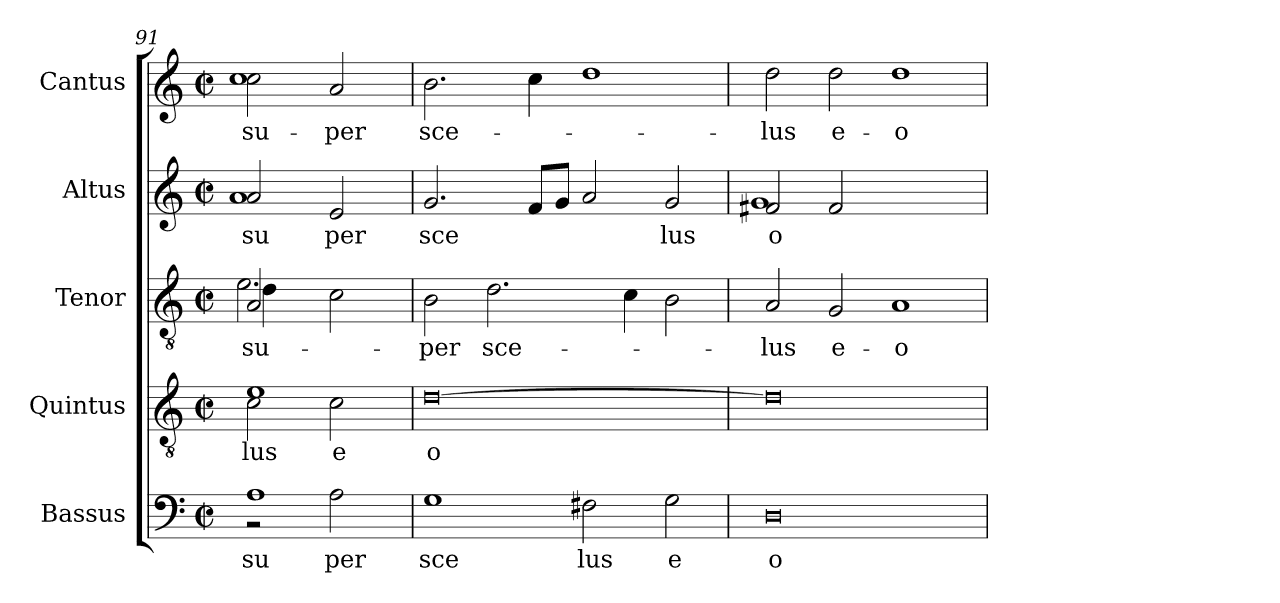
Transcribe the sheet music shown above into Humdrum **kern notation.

**kern	**text	**kern	**text	**kern	**text	**kern	**text	**kern	**text
*part5	*part5	*part4	*part4	*part3	*part3	*part2	*part2	*part1	*part1
*staff5	*staff5	*staff4	*staff4	*staff3	*staff3	*staff2	*staff2	*staff1	*staff1
*I"Bassus	*	*I"Quintus	*	*I"Tenor	*	*I"Altus	*	*I"Cantus	*
*clefF4	*	*clefGv2	*	*clefGv2	*	*clefG2	*	*clefG2	*
*	*	*	*	*k[]	*	*k[]	*	*	*
*	*	*	*	*C:	*	*C:	*	*	*
*M2/2	*	*M2/2	*	*M2/2	*	*M2/2	*	*M2/2	*
*met(c|)	*	*met(c|)	*	*met(c|)	*	*met(c|)	*	*met(c|)	*
=91	=91	=91	=91	=91	=91	=91	=91	=91	=91
!	!LO:LY:b:cj	!	!LO:LY:b:cj	!	!	!	!	!	!
*^	*	*^	*	*	*	*	*	*	*
!	!	!	!	!	!LO:LY:b:cj	!	!LO:LY:b:cj	!	!	!	!
*	*	*	*	*	*	*^	*	*	*	*	*
!	!	!	!	!	!	!	!	!LO:LY:b:cj	!	!LO:LY:b:cj	!	!
*	*	*	*	*	*	*	*^	*	*^	*	*	*
!	!	!	!	!	!	!	!	!	!	!	!	!LO:LY:b:cj	!	!LO:LY:b:cj
*	*	*	*	*	*	*	*	*	*	*	*	*	*^	*
!	!	!	!	!	!	!	!	!	!	!	!	!	!	!	!LO:LY:b:cj
1A	2r	su	1e	2c\	lus	2A/	2.e\	4d\	su-	2a/	1a	su	2cc\	1cc	su-
.	.	.	.	.	.	.	.	2.ryy	.	.	.	.	.	.	.
!	!	!LO:LY:b:cj	!	!	!LO:LY:b:cj	!	!	!	!	!	!	!LO:LY:b:cj	!	!	!LO:LY:b:cj
.	2A\	per	.	2c\	e	2c\	.	.	.	2e/	.	per	2a/	.	-per
.	.	.	.	.	.	.	4ryy	.	.	.	.	.	.	.	.
*v	*v	*	*	*	*	*	*v	*v	*	*v	*v	*	*v	*v	*
*	*	*v	*v	*	*	*	*	*	*	*	*
=92	=92	=92	=92	=92	=92	=92	=92	=92	=92	=92
!	!LO:LY:b:cj	!	!LO:LY:b:rj	!	!	!LO:LY:b:cj	!	!LO:LY:b	!	!LO:LY:b
*	*	*	*	*v	*v	*	*	*	*	*
1G	sce	[>0d	o	2B\	-per	2.g/	sce	2.b\	sce-
!	!	!	!	!	!LO:LY:b	!	!	!	!
.	.	.	.	2.d\	sce-	.	.	.	.
.	.	.	.	.	.	8f/L	.	4cc\	.
.	.	.	.	.	.	8g/J	.	.	.
!	!LO:LY:b:cj	!	!	!	!	!	!	!	!
2F#X\	lus	.	.	.	.	2a/	.	1dd	.
.	.	.	.	4c\	.	.	.	.	.
!	!LO:LY:b:cj	!	!	!	!	!	!LO:LY:b:cj	!	!
2G\	e	.	.	2B\	.	2g/	lus	.	.
=93	=93	=93	=93	=93	=93	=93	=93	=93	=93
!LO:N:vis=0	!LO:LY:b:cj	!LO:N:vis=0	!	!	!LO:LY:b:cj	!	!LO:LY:b:cj	!	!
*	*	*	*	*	*	*^	*	*	*
!	!	!	!	!	!	!	!	!LO:LY:b:rj	!	!LO:LY:b:cj
1D	o	1d]	.	2A/	-lus	2f#X/	1g	o	2dd\	-lus
!	!	!	!	!	!LO:LY:b:cj	!	!	!	!	!LO:LY:b:cj
.	.	.	.	2G/	e-	2f#/	.	.	2dd\	e-
!	!	!	!	!	!LO:LY:b:cj	!	!	!	!	!LO:LY:b:cj
1ryy	.	1ryy	.	1A	-o-	1ryy	1ryy	.	1dd	-o-
*	*	*	*	*	*	*v	*v	*	*	*
=	=	=	=	=	=	=	=	=	=
*-	*-	*-	*-	*-	*-	*-	*-	*-	*-
